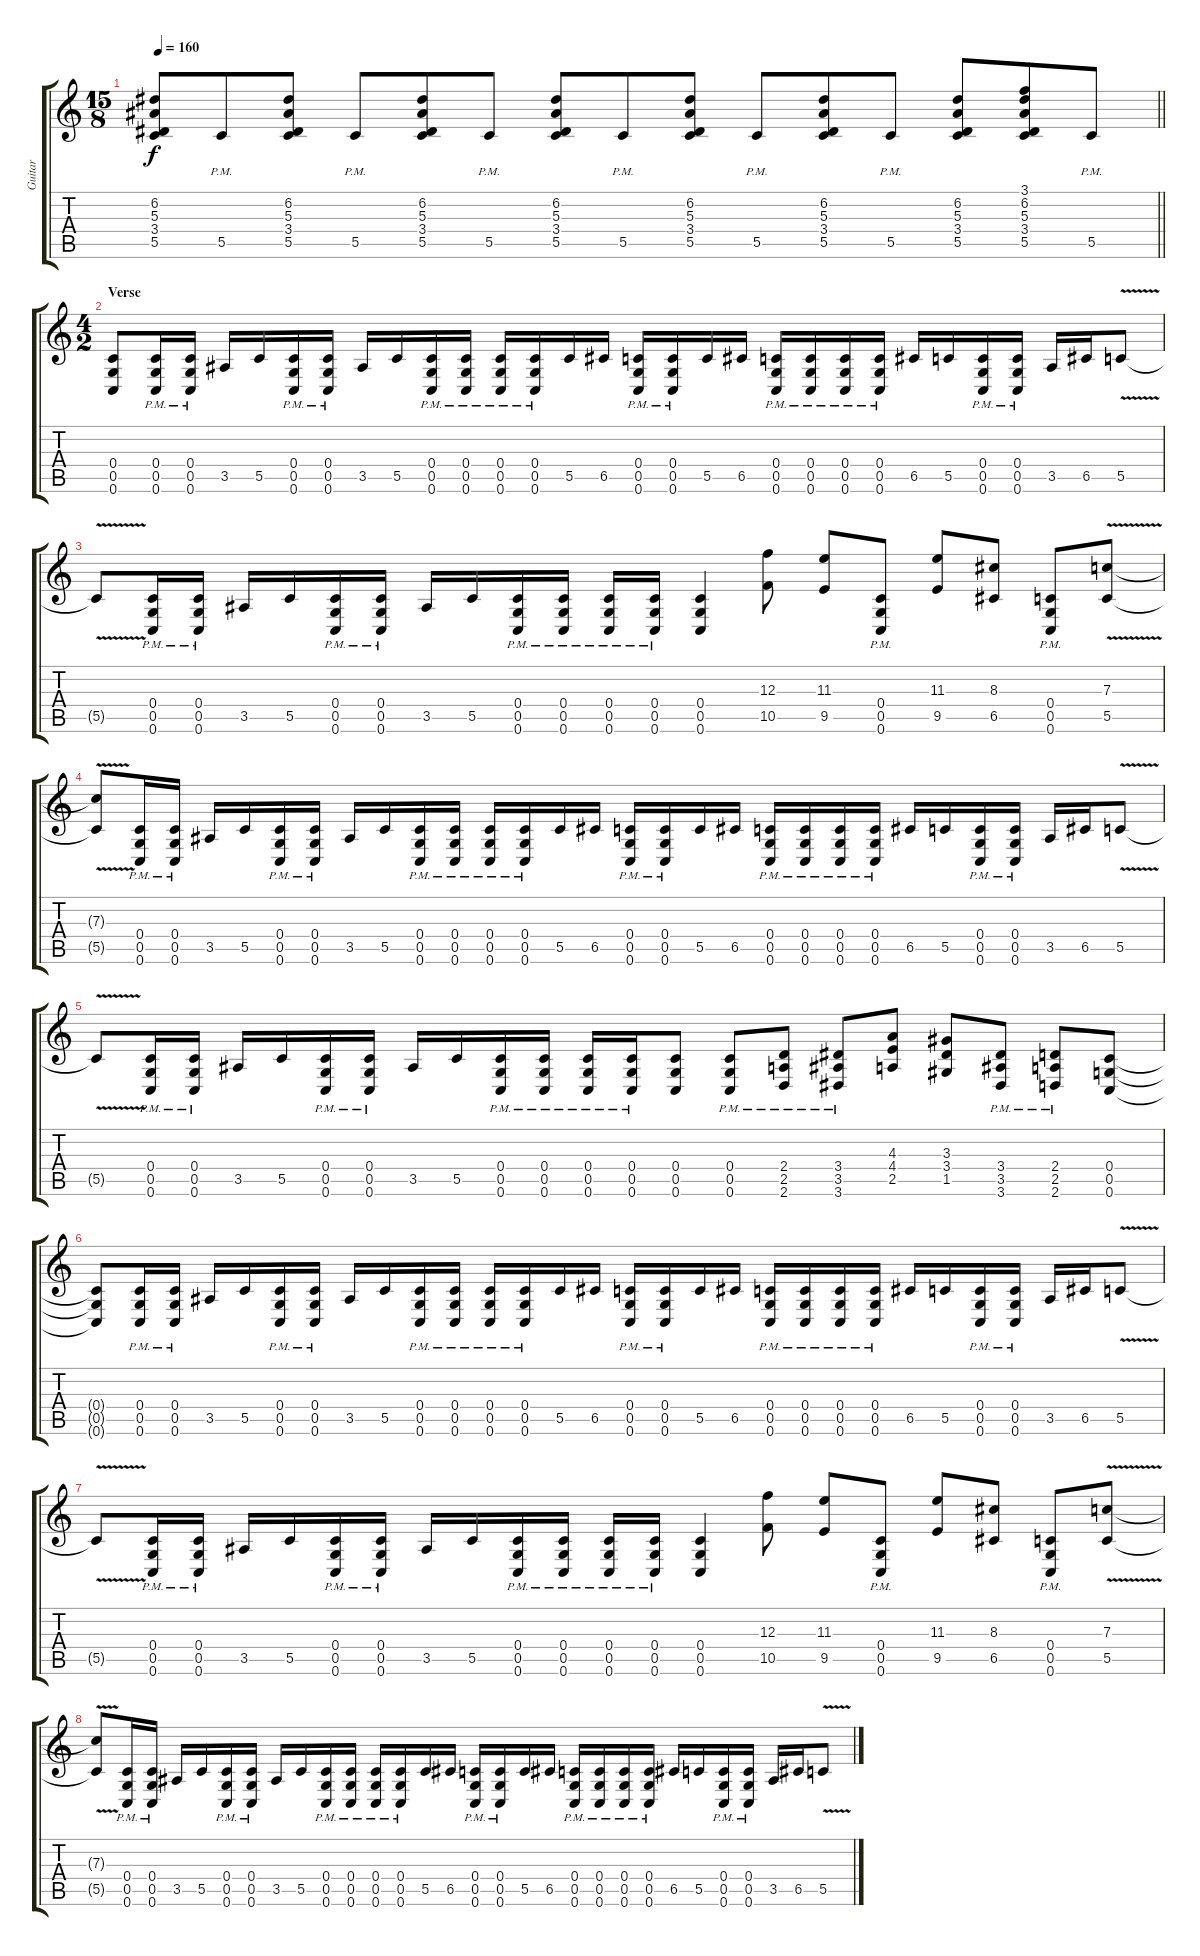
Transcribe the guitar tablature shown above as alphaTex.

\track ("Guitar " "Guitar ") {instrument distortionguitar}
\staff {score tabs}
\tuning (D4 A3 F3 C3 G2 C2) {hide}
\ts (15 8)
\tempo 160
\clef g2
\barLineRight lightlight
\ks c
(6.2{t} 5.3{t} 3.4{t} 5.5{t}).8{dy f} 5.5{pm}.8 (6.2 5.3 3.4 5.5).8 5.5{pm}.8 (6.2 5.3 3.4 5.5).8 5.5{pm}.8 (6.2 5.3 3.4 5.5).8 5.5{pm}.8 (6.2 5.3 3.4 5.5).8 5.5{pm}.8 (6.2 5.3 3.4 5.5).8 5.5{pm}.8 (6.2 5.3 3.4 5.5).8 (3.1 6.2 5.3 3.4 5.5).8 5.5{pm}.8 |
\ts (4 2)
\section ("" "Verse")
(0.4 0.5 0.6).8 (0.4{pm} 0.5{pm} 0.6{pm}).16 (0.4{pm} 0.5{pm} 0.6{pm}).16 3.5.16 5.5.16 (0.4{pm} 0.5{pm} 0.6{pm}).16 (0.4{pm} 0.5{pm} 0.6{pm}).16 3.5.16 5.5.16 (0.4{pm} 0.5{pm} 0.6{pm}).16 (0.4{pm} 0.5{pm} 0.6{pm}).16 (0.4{pm} 0.5{pm} 0.6{pm}).16 (0.4{pm} 0.5{pm} 0.6{pm}).16 5.5.16 6.5.16 (0.4{pm} 0.5{pm} 0.6{pm}).16 (0.4{pm} 0.5{pm} 0.6{pm}).16 5.5.16 6.5.16 (0.4{pm} 0.5{pm} 0.6{pm}).16 (0.4{pm} 0.5{pm} 0.6{pm}).16 (0.4{pm} 0.5{pm} 0.6{pm}).16 (0.4{pm} 0.5{pm} 0.6{pm}).16 6.5.16 5.5.16 (0.4{pm} 0.5{pm} 0.6{pm}).16 (0.4{pm} 0.5{pm} 0.6{pm}).16 3.5.16 6.5.16 5.5{v}.8 |
5.5{t}.8 (0.4{pm} 0.5{pm} 0.6{pm}).16 (0.4{pm} 0.5{pm} 0.6{pm}).16 3.5.16 5.5.16 (0.4{pm} 0.5{pm} 0.6{pm}).16 (0.4{pm} 0.5{pm} 0.6{pm}).16 3.5.16 5.5.16 (0.4{pm} 0.5{pm} 0.6{pm}).16 (0.4{pm} 0.5{pm} 0.6{pm}).16 (0.4{pm} 0.5{pm} 0.6{pm}).16 (0.4{pm} 0.5{pm} 0.6{pm}).16 (0.4 0.5 0.6).4 (12.3 10.5).8 (11.3 9.5).8 (0.4{pm} 0.5{pm} 0.6{pm}).8 (11.3 9.5).8 (8.3 6.5).8 (0.4{pm} 0.5{pm} 0.6{pm}).8 (7.3{v} 5.5{v}).8 |
(7.3{t} 5.5{t}).8 (0.4{pm} 0.5{pm} 0.6{pm}).16 (0.4{pm} 0.5{pm} 0.6{pm}).16 3.5.16 5.5.16 (0.4{pm} 0.5{pm} 0.6{pm}).16 (0.4{pm} 0.5{pm} 0.6{pm}).16 3.5.16 5.5.16 (0.4{pm} 0.5{pm} 0.6{pm}).16 (0.4{pm} 0.5{pm} 0.6{pm}).16 (0.4{pm} 0.5{pm} 0.6{pm}).16 (0.4{pm} 0.5{pm} 0.6{pm}).16 5.5.16 6.5.16 (0.4{pm} 0.5{pm} 0.6{pm}).16 (0.4{pm} 0.5{pm} 0.6{pm}).16 5.5.16 6.5.16 (0.4{pm} 0.5{pm} 0.6{pm}).16 (0.4{pm} 0.5{pm} 0.6{pm}).16 (0.4{pm} 0.5{pm} 0.6{pm}).16 (0.4{pm} 0.5{pm} 0.6{pm}).16 6.5.16 5.5.16 (0.4{pm} 0.5{pm} 0.6{pm}).16 (0.4{pm} 0.5{pm} 0.6{pm}).16 3.5.16 6.5.16 5.5{v}.8 |
5.5{t}.8 (0.4{pm} 0.5{pm} 0.6{pm}).16 (0.4{pm} 0.5{pm} 0.6{pm}).16 3.5.16 5.5.16 (0.4{pm} 0.5{pm} 0.6{pm}).16 (0.4{pm} 0.5{pm} 0.6{pm}).16 3.5.16 5.5.16 (0.4{pm} 0.5{pm} 0.6{pm}).16 (0.4{pm} 0.5{pm} 0.6{pm}).16 (0.4{pm} 0.5{pm} 0.6{pm}).16 (0.4{pm} 0.5{pm} 0.6{pm}).16 (0.4 0.5 0.6).8 (0.4{pm} 0.5{pm} 0.6{pm}).8 (2.4{pm} 2.5{pm} 2.6{pm}).8 (3.4{pm} 3.5{pm} 3.6{pm}).8 (4.3 4.4 2.5).8 (3.3 3.4 1.5).8 (3.4{pm} 3.5{pm} 3.6{pm}).8 (2.4{pm} 2.5{pm} 2.6{pm}).8 (0.4 0.5 0.6).8 |
(0.4{t} 0.5{t} 0.6{t}).8 (0.4{pm} 0.5{pm} 0.6{pm}).16 (0.4{pm} 0.5{pm} 0.6{pm}).16 3.5.16 5.5.16 (0.4{pm} 0.5{pm} 0.6{pm}).16 (0.4{pm} 0.5{pm} 0.6{pm}).16 3.5.16 5.5.16 (0.4{pm} 0.5{pm} 0.6{pm}).16 (0.4{pm} 0.5{pm} 0.6{pm}).16 (0.4{pm} 0.5{pm} 0.6{pm}).16 (0.4{pm} 0.5{pm} 0.6{pm}).16 5.5.16 6.5.16 (0.4{pm} 0.5{pm} 0.6{pm}).16 (0.4{pm} 0.5{pm} 0.6{pm}).16 5.5.16 6.5.16 (0.4{pm} 0.5{pm} 0.6{pm}).16 (0.4{pm} 0.5{pm} 0.6{pm}).16 (0.4{pm} 0.5{pm} 0.6{pm}).16 (0.4{pm} 0.5{pm} 0.6{pm}).16 6.5.16 5.5.16 (0.4{pm} 0.5{pm} 0.6{pm}).16 (0.4{pm} 0.5{pm} 0.6{pm}).16 3.5.16 6.5.16 5.5{v}.8 |
5.5{t}.8 (0.4{pm} 0.5{pm} 0.6{pm}).16 (0.4{pm} 0.5{pm} 0.6{pm}).16 3.5.16 5.5.16 (0.4{pm} 0.5{pm} 0.6{pm}).16 (0.4{pm} 0.5{pm} 0.6{pm}).16 3.5.16 5.5.16 (0.4{pm} 0.5{pm} 0.6{pm}).16 (0.4{pm} 0.5{pm} 0.6{pm}).16 (0.4{pm} 0.5{pm} 0.6{pm}).16 (0.4{pm} 0.5{pm} 0.6{pm}).16 (0.4 0.5 0.6).4 (12.3 10.5).8 (11.3 9.5).8 (0.4{pm} 0.5{pm} 0.6{pm}).8 (11.3 9.5).8 (8.3 6.5).8 (0.4{pm} 0.5{pm} 0.6{pm}).8 (7.3{v} 5.5{v}).8 |
(7.3{t} 5.5{t}).8 (0.4{pm} 0.5{pm} 0.6{pm}).16 (0.4{pm} 0.5{pm} 0.6{pm}).16 3.5.16 5.5.16 (0.4{pm} 0.5{pm} 0.6{pm}).16 (0.4{pm} 0.5{pm} 0.6{pm}).16 3.5.16 5.5.16 (0.4{pm} 0.5{pm} 0.6{pm}).16 (0.4{pm} 0.5{pm} 0.6{pm}).16 (0.4{pm} 0.5{pm} 0.6{pm}).16 (0.4{pm} 0.5{pm} 0.6{pm}).16 5.5.16 6.5.16 (0.4{pm} 0.5{pm} 0.6{pm}).16 (0.4{pm} 0.5{pm} 0.6{pm}).16 5.5.16 6.5.16 (0.4{pm} 0.5{pm} 0.6{pm}).16 (0.4{pm} 0.5{pm} 0.6{pm}).16 (0.4{pm} 0.5{pm} 0.6{pm}).16 (0.4{pm} 0.5{pm} 0.6{pm}).16 6.5.16 5.5.16 (0.4{pm} 0.5{pm} 0.6{pm}).16 (0.4{pm} 0.5{pm} 0.6{pm}).16 3.5.16 6.5.16 5.5{v}.8
